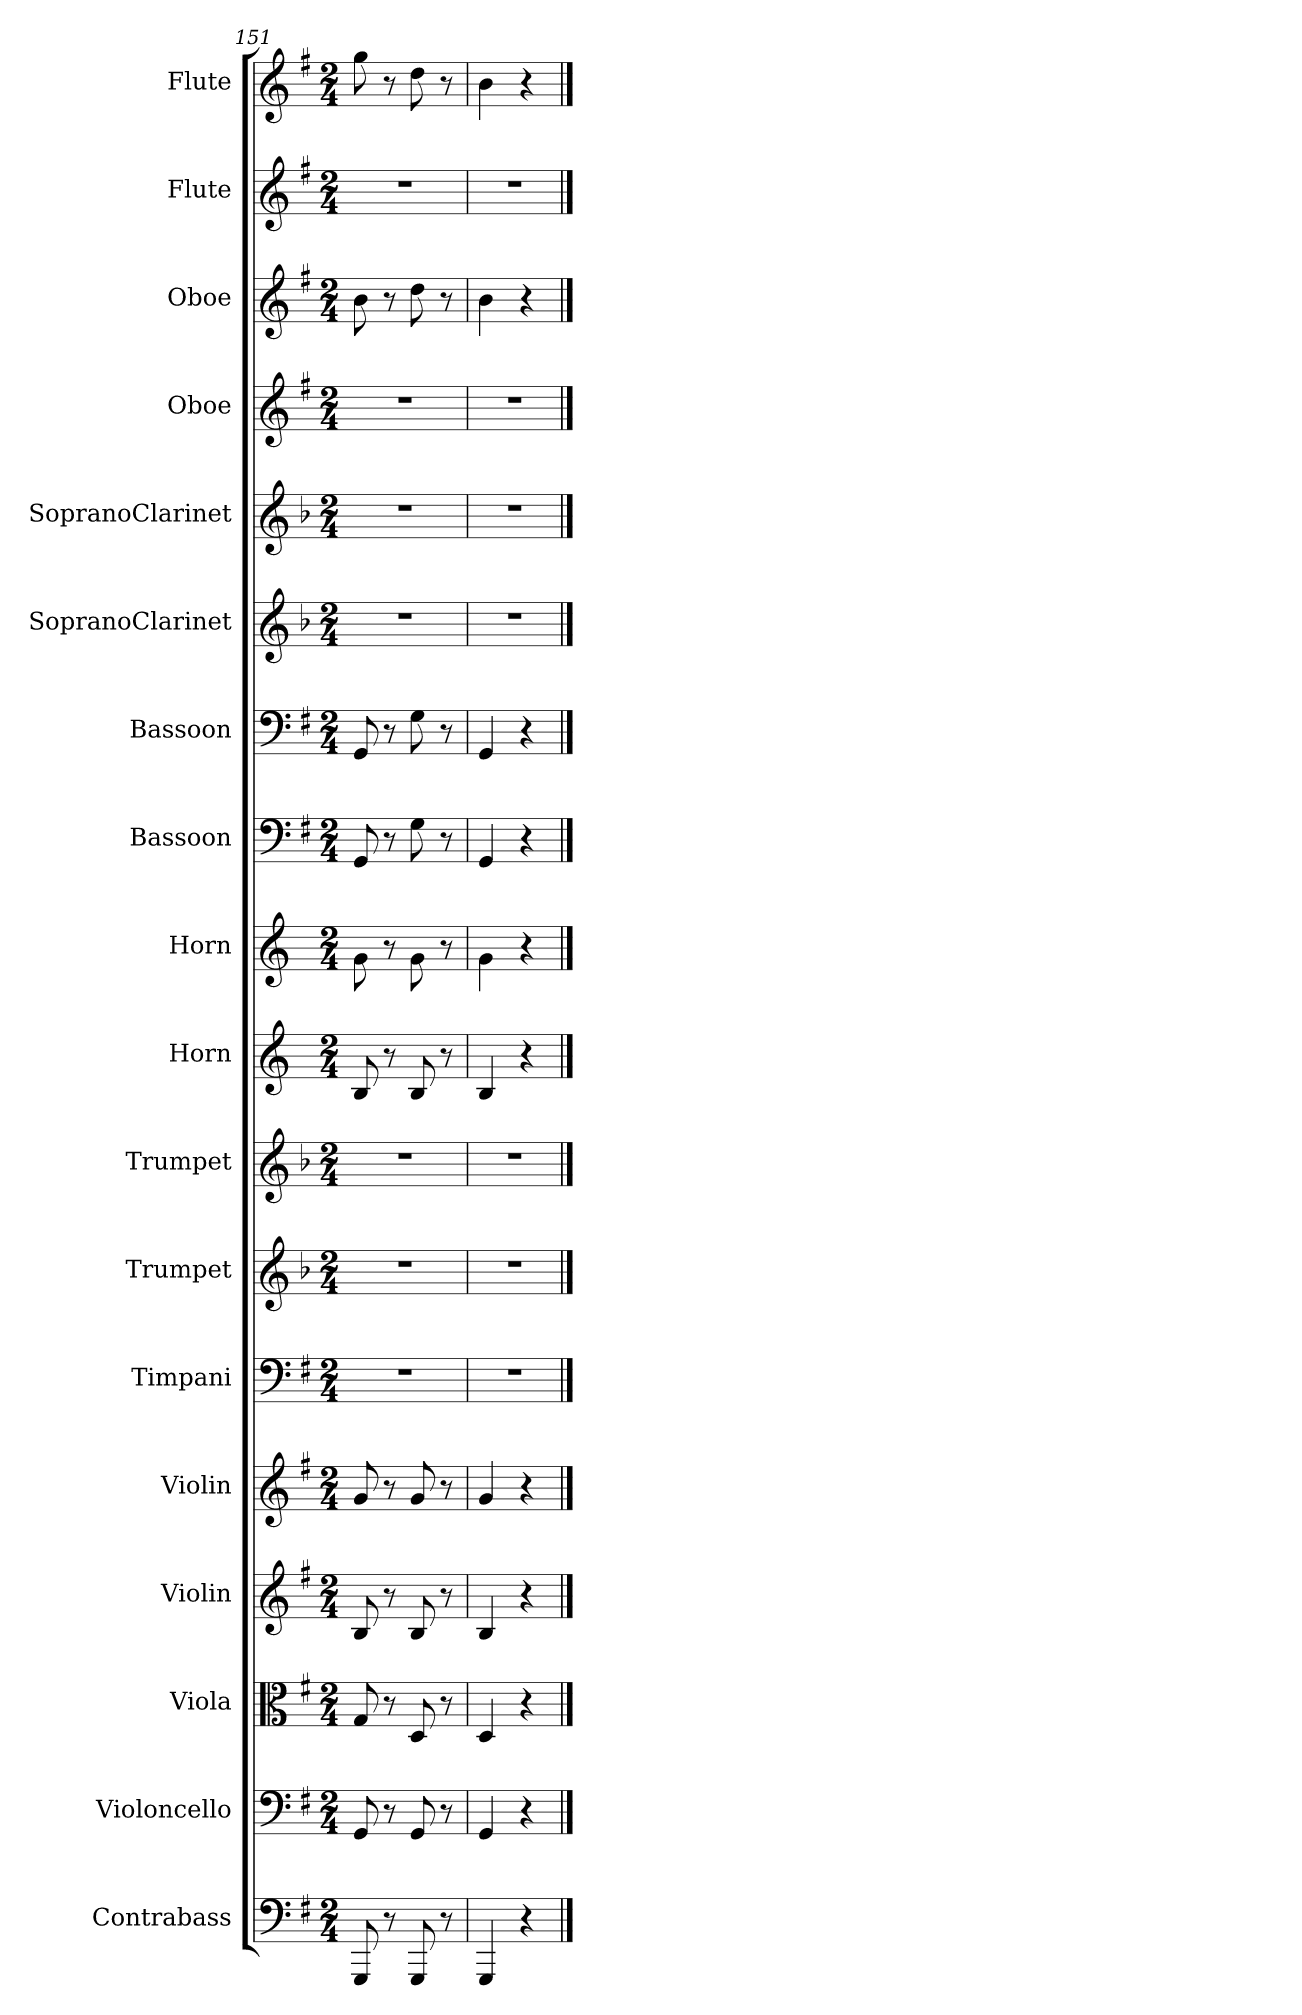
**kern	**kern	**kern	**kern	**kern	**kern	**kern	**kern	**kern	**kern	**kern	**kern	**kern	**kern	**kern	**kern	**kern	**kern
*part18	*part17	*part16	*part15	*part14	*part13	*part12	*part11	*part10	*part9	*part8	*part7	*part6	*part5	*part4	*part3	*part2	*part1
*staff18	*staff17	*staff16	*staff15	*staff14	*staff13	*staff12	*staff11	*staff10	*staff9	*staff8	*staff7	*staff6	*staff5	*staff4	*staff3	*staff2	*staff1
*I"Contrabass	*I"Violoncello	*I"Viola	*I"Violin	*I"Violin	*I"Timpani	*I"Trumpet	*I"Trumpet	*I"Horn	*I"Horn	*I"Bassoon	*I"Bassoon	*I"SopranoClarinet	*I"SopranoClarinet	*I"Oboe	*I"Oboe	*I"Flute	*I"Flute
*I'Cb	*I'Vc	*I'Vla	*I'Vln	*I'Vln	*I'Timp	*I'Tpt	*I'Tpt	*I'Hn	*I'Hn	*I'Bsn	*I'Bsn	*	*	*I'Ob	*I'Ob	*I'Fl	*I'Fl
*clefF4	*clefF4	*clefC3	*clefG2	*clefG2	*clefF4	*clefG2	*clefG2	*clefG2	*clefG2	*clefF4	*clefF4	*clefG2	*clefG2	*clefG2	*clefG2	*clefG2	*clefG2
*k[f#]	*k[f#]	*k[f#]	*k[f#]	*k[f#]	*k[f#]	*k[b-]	*k[b-]	*k[]	*k[]	*k[f#]	*k[f#]	*k[b-]	*k[b-]	*k[f#]	*k[f#]	*k[f#]	*k[f#]
*M2/4	*M2/4	*M2/4	*M2/4	*M2/4	*M2/4	*M2/4	*M2/4	*M2/4	*M2/4	*M2/4	*M2/4	*M2/4	*M2/4	*M2/4	*M2/4	*M2/4	*M2/4
=151	=151	=151	=151	=151	=151	=151	=151	=151	=151	=151	=151	=151	=151	=151	=151	=151	=151
8GGG/	8GG/	8G/	8B/	8g/	2r	2r	2r	8B/	8g\	8GG/	8GG/	2r	2r	2r	8b\	2r	8gg\
8r	8r	8r	8r	8r	.	.	.	8r	8r	8r	8r	.	.	.	8r	.	8r
8GGG/	8GG/	8D/	8B/	8g/	.	.	.	8B/	8g\	8G\	8G\	.	.	.	8dd\	.	8dd\
8r	8r	8r	8r	8r	.	.	.	8r	8r	8r	8r	.	.	.	8r	.	8r
=152	=152	=152	=152	=152	=152	=152	=152	=152	=152	=152	=152	=152	=152	=152	=152	=152	=152
4GGG/	4GG/	4D/	4B/	4g/	2r	2r	2r	4B/	4g\	4GG/	4GG/	2r	2r	2r	4b\	2r	4b\
4r	4r	4r	4r	4r	.	.	.	4r	4r	4r	4r	.	.	.	4r	.	4r
==	==	==	==	==	==	==	==	==	==	==	==	==	==	==	==	==	==
*-	*-	*-	*-	*-	*-	*-	*-	*-	*-	*-	*-	*-	*-	*-	*-	*-	*-
